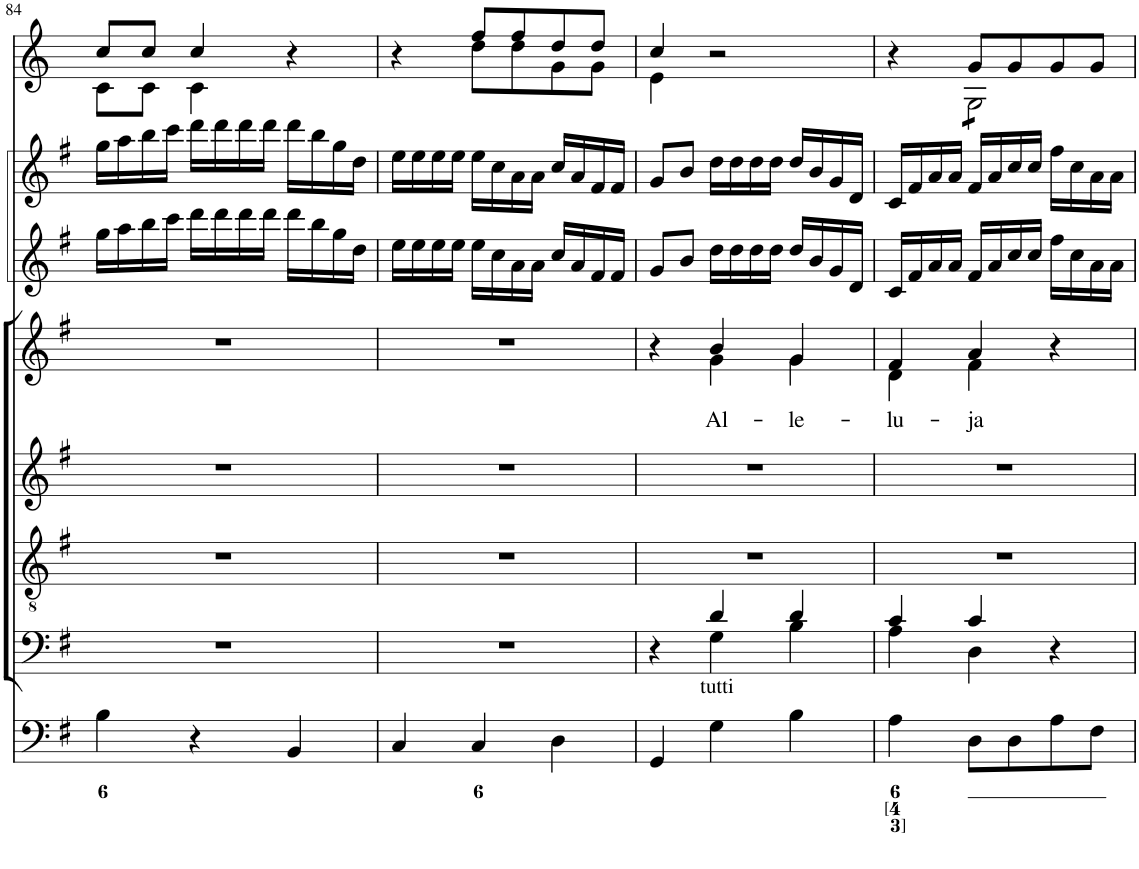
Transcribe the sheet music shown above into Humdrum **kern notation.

**kern	**kern	**kern	**kern	**kern	**text	**kern	**kern	**kern
*part8	*part7	*part6	*part5	*part4	*part4	*part3	*part2	*part1
*staff8	*staff7	*staff6	*staff5	*staff4	*staff4	*staff3	*staff2	*staff1
*I"Organ	*I"Voice	*I"Tenor	*I"Alto	*I"Voice	*	*I"Violin	*I"Violini	*I"Corni in G
*	*	*	*	*	*	*I'Vln	*I'Vln	*
!!LO:PB:g=z
*clefF4	*clefF4	*clefGv2	*clefG2	*clefG2	*	*clefG2	*clefG2	*clefG2
*	*	*	*	*	*	*	*	*Trd3c5
*k[f#]	*k[f#]	*k[f#]	*k[f#]	*k[f#]	*	*k[f#]	*k[f#]	*k[]
*M3/4	*M3/4	*M3/4	*M3/4	*M3/4	*	*M3/4	*M3/4	*M3/4
=84	=84	=84	=84	=84	=84	=84	=84	=84
*	*	*	*	*	*	*	*	*^
4B\	2.r	2.r	2.r	2.r	.	16gg\LL	16gg\LL	8cc/L	8c\L
.	.	.	.	.	.	16aa\	16aa\	.	.
.	.	.	.	.	.	16bb\	16bb\	8cc/J	8c\J
.	.	.	.	.	.	16ccc\JJ	16ccc\JJ	.	.
4r	.	.	.	.	.	16ddd\LL	16ddd\LL	4cc/	4c\
.	.	.	.	.	.	16ddd\	16ddd\	.	.
.	.	.	.	.	.	16ddd\	16ddd\	.	.
.	.	.	.	.	.	16ddd\JJ	16ddd\JJ	.	.
4BB/	.	.	.	.	.	16ddd\LL	16ddd\LL	4r	4ryy
.	.	.	.	.	.	16bb\	16bb\	.	.
.	.	.	.	.	.	16gg\	16gg\	.	.
.	.	.	.	.	.	16dd\JJ	16dd\JJ	.	.
=85	=85	=85	=85	=85	=85	=85	=85	=85	=85
4C/	2.r	2.r	2.r	2.r	.	16ee\LL	16ee\LL	4r	4ryy
.	.	.	.	.	.	16ee\	16ee\	.	.
.	.	.	.	.	.	16ee\	16ee\	.	.
.	.	.	.	.	.	16ee\JJ	16ee\JJ	.	.
4C/	.	.	.	.	.	16ee\LL	16ee\LL	8ff/L	8dd\L
.	.	.	.	.	.	16cc\	16cc\	.	.
.	.	.	.	.	.	16a\	16a\	8ff/	8dd\
.	.	.	.	.	.	16a\JJ	16a\JJ	.	.
4D\	.	.	.	.	.	16cc/LL	16cc/LL	8dd/	8g\
.	.	.	.	.	.	16a/	16a/	.	.
.	.	.	.	.	.	16f#/	16f#/	8dd/J	8g\J
.	.	.	.	.	.	16f#/JJ	16f#/JJ	.	.
=86	=86	=86	=86	=86	=86	=86	=86	=86	=86
*	*^	*	*	*^	*	*	*	*	*
4GG/	4r	4ryy	2.r	2.r	4r	4ryy	.	8g/L	8g/L	4cc/	4e\
.	.	.	.	.	.	.	.	8b/J	8b/J	.	.
!LO:TX:a:t=tutti	!	!	!	!	!	!	!	!	!	!	!
!	!	!	!	!	!	!	!LO:LY:b	!	!	!	!
4G\	4d/	4G\	.	.	4b/	4g\	Al-	16dd\LL	16dd\LL	2r	2ryy
.	.	.	.	.	.	.	.	16dd\	16dd\	.	.
.	.	.	.	.	.	.	.	16dd\	16dd\	.	.
.	.	.	.	.	.	.	.	16dd\JJ	16dd\JJ	.	.
!	!	!	!	!	!	!	!LO:LY:b	!	!	!	!
4B\	4d/	4B\	.	.	4g/	4g\	-le-	16dd/LL	16dd/LL	.	.
.	.	.	.	.	.	.	.	16b/	16b/	.	.
.	.	.	.	.	.	.	.	16g/	16g/	.	.
.	.	.	.	.	.	.	.	16d/JJ	16d/JJ	.	.
=87	=87	=87	=87	=87	=87	=87	=87	=87	=87	=87	=87
!	!	!	!	!	!	!	!LO:LY:b	!	!	!	!
4A\	4c/	4A\	2.r	2.r	4f#/	4d\	-lu-	16c/LL	16c/LL	4r	4ryy
.	.	.	.	.	.	.	.	16f#/	16f#/	.	.
.	.	.	.	.	.	.	.	16a/	16a/	.	.
.	.	.	.	.	.	.	.	16a/JJ	16a/JJ	.	.
!	!	!	!	!	!	!	!LO:LY:b	!	!	!	!
*	*	*	*	*	*	*	*	*	*	*tremolo	*
8D\L	4c/	4D\	.	.	4a/	4f#\	-ja	16f#/LL	16f#/LL	8g/L	8G\L
.	.	.	.	.	.	.	.	16a/	16a/	.	.
8D\	.	.	.	.	.	.	.	16cc/	16cc/	8g/	8G\
.	.	.	.	.	.	.	.	16cc/JJ	16cc/JJ	.	.
8A\	4r	4ryy	.	.	4r	4ryy	.	16ff#\LL	16ff#\LL	8g/	8G\
.	.	.	.	.	.	.	.	16cc\	16cc\	.	.
8F#\J	.	.	.	.	.	.	.	16a\	16a\	8g/J	8G\J
*	*	*	*	*	*	*	*	*	*	*Xtremolo	*
.	.	.	.	.	.	.	.	16a\JJ	16a\JJ	.	.
*	*v	*v	*	*	*v	*v	*	*	*	*v	*v
=	=	=	=	=	=	=	=	=
*-	*-	*-	*-	*-	*-	*-	*-	*-
